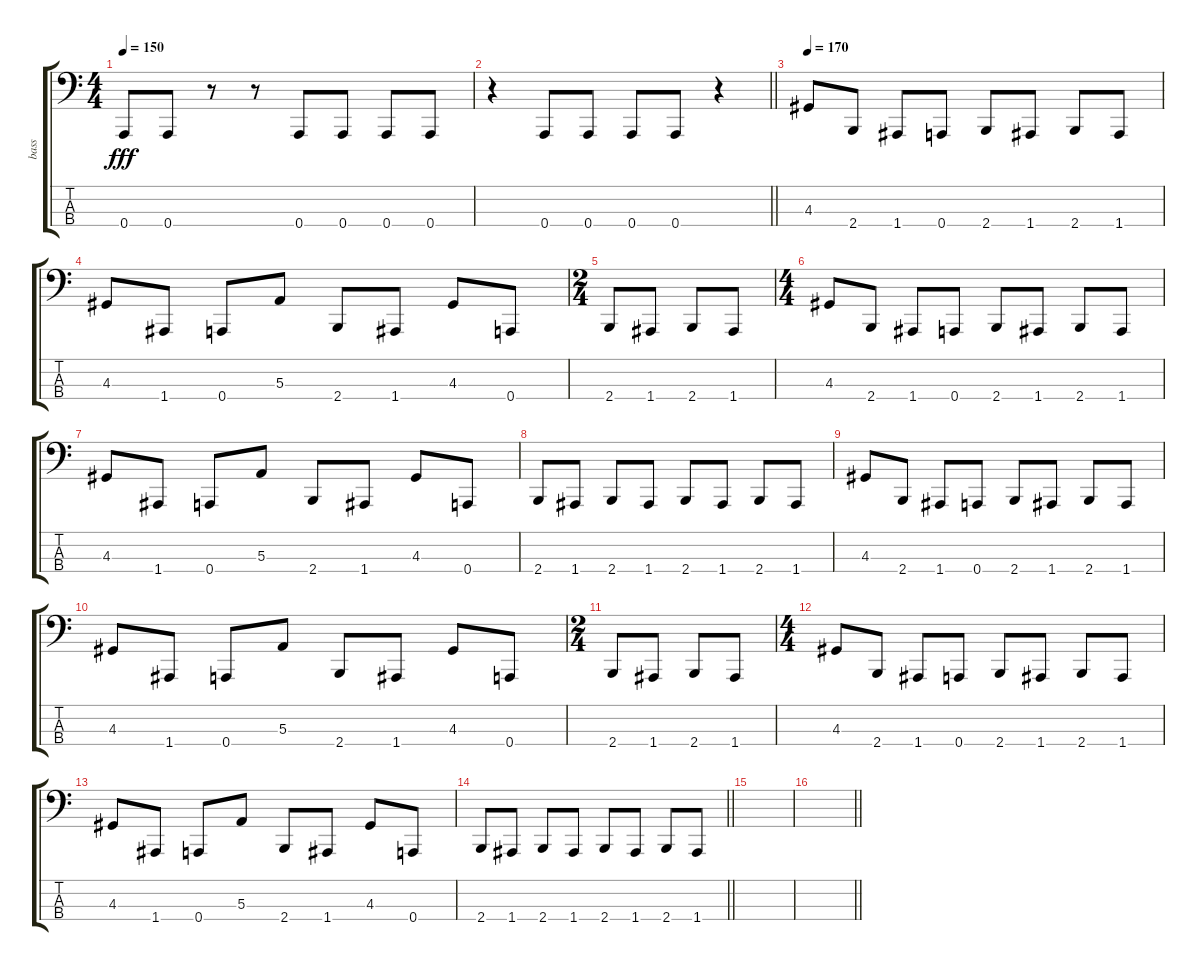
\track ("bass" "bass") {instrument electricbasspick}
\staff {score tabs}
\tuning (D2 A1 E1 A0) {hide}
\ts (4 4)
\tempo 150
\clef f4
\ks c
0.4.8{dy fff} 0.4.8 r.8 r.8 0.4.8 0.4.8 0.4.8 0.4.8 |
\barLineRight lightlight
r.4 0.4.8 0.4.8 0.4.8 0.4.8 r.4 |
\section ("" "")
\tempo 170
4.3.8 2.4.8 1.4.8 0.4.8 2.4.8 1.4.8 2.4.8 1.4.8 |
4.3.8 1.4.8 0.4.8 5.3.8 2.4.8 1.4.8 4.3.8 0.4.8 |
\ts (2 4)
2.4.8 1.4.8 2.4.8 1.4.8 |
\ts (4 4)
4.3.8 2.4.8 1.4.8 0.4.8 2.4.8 1.4.8 2.4.8 1.4.8 |
4.3.8 1.4.8 0.4.8 5.3.8 2.4.8 1.4.8 4.3.8 0.4.8 |
2.4.8 1.4.8 2.4.8 1.4.8 2.4.8 1.4.8 2.4.8 1.4.8 |
4.3.8 2.4.8 1.4.8 0.4.8 2.4.8 1.4.8 2.4.8 1.4.8 |
4.3.8 1.4.8 0.4.8 5.3.8 2.4.8 1.4.8 4.3.8 0.4.8 |
\ts (2 4)
2.4.8 1.4.8 2.4.8 1.4.8 |
\ts (4 4)
4.3.8 2.4.8 1.4.8 0.4.8 2.4.8 1.4.8 2.4.8 1.4.8 |
4.3.8 1.4.8 0.4.8 5.3.8 2.4.8 1.4.8 4.3.8 0.4.8 |
\barLineRight lightlight
2.4.8 1.4.8 2.4.8 1.4.8 2.4.8 1.4.8 2.4.8 1.4.8 |
\section ("" "")
|
\barLineRight lightlight
